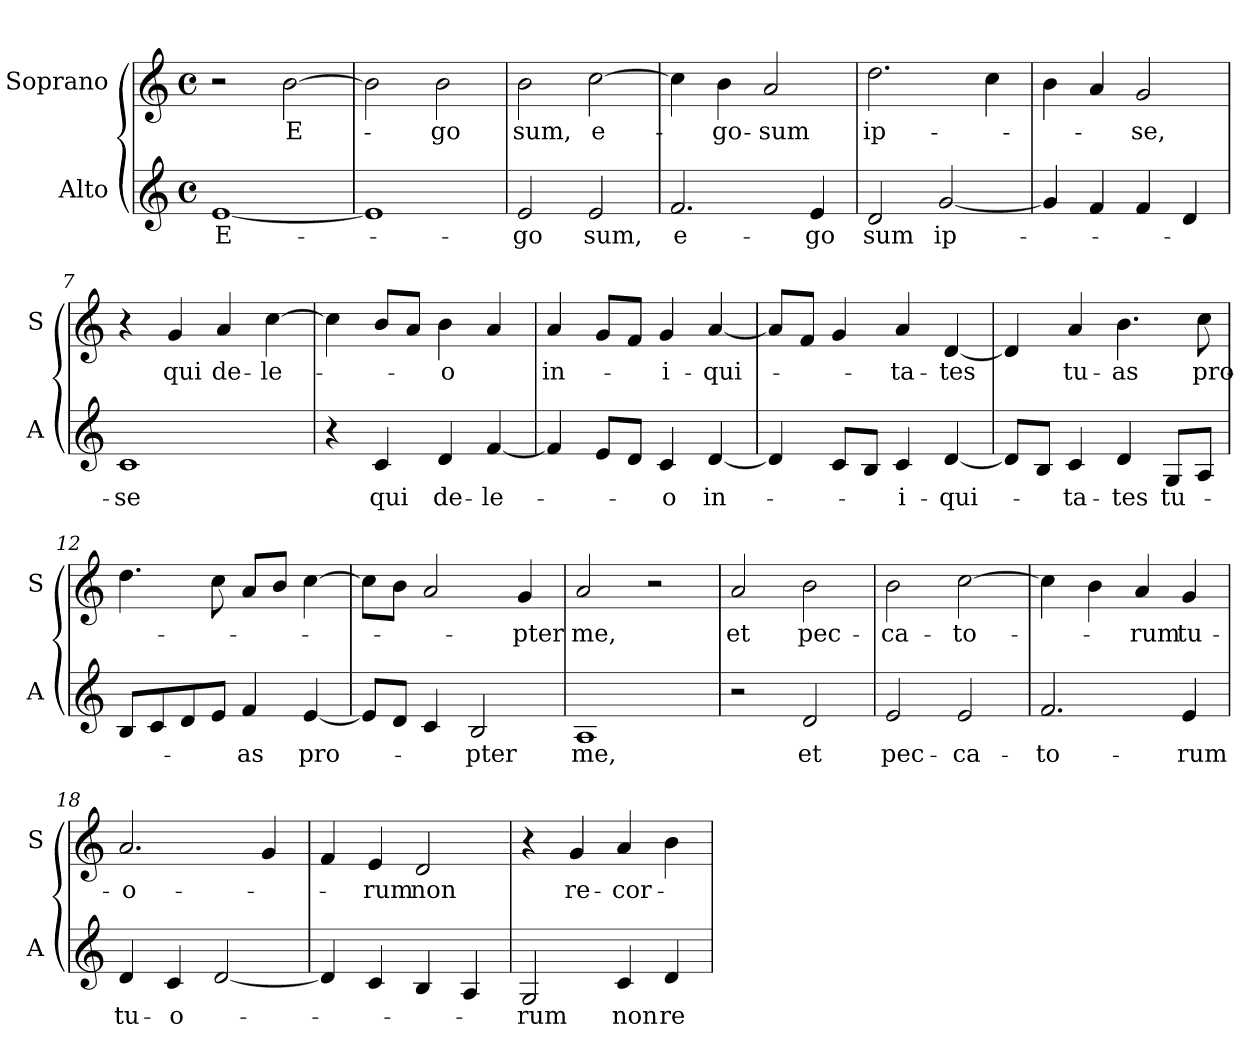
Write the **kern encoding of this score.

**kern	**text	**kern	**text
*part2	*part2	*part1	*part1
*staff2	*staff2	*staff1	*staff1
*I"Alto	*	*I"Soprano	*
*I'A	*	*I'S	*
*clefG2	*	*clefG2	*
*k[]	*	*k[]	*
*C:	*	*C:	*
*M4/4	*	*M4/4	*
*met(c)	*	*met(c)	*
=1	=1	=1	=1
!	!LO:LY:b	!	!
[1e	E-	2r	.
!	!	!	!LO:LY:b
.	.	[2b\	E-
=2	=2	=2	=2
1e]	.	2b\]	.
!	!	!	!LO:LY:b
.	.	2b\	-go
=3	=3	=3	=3
!	!LO:LY:b	!	!LO:LY:b
2e/	-go	2b\	sum,
!	!LO:LY:b	!	!LO:LY:b
2e/	sum,	[2cc\	e-
=4	=4	=4	=4
!	!LO:LY:b	!	!
2.f/	e-	4cc\]	.
!	!	!	!LO:LY:b
.	.	4b\	-go-
!	!	!	!LO:LY:b
.	.	2a/	-sum
!	!LO:LY:b	!	!
4e/	-go	.	.
=5	=5	=5	=5
!	!LO:LY:b	!	!LO:LY:b
2d/	sum	2.dd\	ip-
!	!LO:LY:b	!	!
[2g/	ip-	.	.
.	.	4cc\	.
!!LO:LB:g=z
=6	=6	=6	=6
4g/]	.	4b\	.
4f/	.	4a/	.
!	!	!	!LO:LY:b
4f/	.	2g/	-se,
4d/	.	.	.
=7	=7	=7	=7
!	!LO:LY:b	!	!
1c	-se	4r	.
!	!	!	!LO:LY:b
.	.	4g/	qui
!	!	!	!LO:LY:b
.	.	4a/	de-
!	!	!	!LO:LY:b
.	.	[4cc\	-le-
=8	=8	=8	=8
4r	.	4cc\]	.
!	!LO:LY:b	!	!
4c/	qui	8b/L	.
.	.	8a/J	.
!	!LO:LY:b	!	!LO:LY:b
4d/	de-	4b\	-o
!	!LO:LY:b	!	!
[4f/	-le-	4a/	.
=9	=9	=9	=9
!	!	!	!LO:LY:b
4f/]	.	4a/	in-
8e/L	.	8g/L	.
8d/J	.	8f/J	.
!	!LO:LY:b	!	!LO:LY:b
4c/	-o	4g/	-i-
!	!LO:LY:b	!	!LO:LY:b
[4d/	in-	[4a/	-qui-
=10	=10	=10	=10
4d/]	.	8a/L]	.
.	.	8f/J	.
8c/L	.	4g/	.
8B/J	.	.	.
!	!LO:LY:b	!	!LO:LY:b
4c/	-i-	4a/	-ta-
!	!LO:LY:b	!	!LO:LY:b
[4d/	-qui-	[4d/	-tes
!!LO:LB:g=z
=11	=11	=11	=11
8d/L]	.	4d/]	.
8B/J	.	.	.
!	!LO:LY:b	!	!LO:LY:b
4c/	-ta-	4a/	tu-
!	!LO:LY:b	!	!LO:LY:b
4d/	-tes	4.b\	-as
!	!LO:LY:b	!	!
8G/L	tu-	.	.
!	!	!	!LO:LY:b
8A/J	.	8cc\	pro-
=12	=12	=12	=12
8B/L	.	4.dd\	.
8c/	.	.	.
8d/	.	.	.
8e/J	.	8cc\	.
!	!LO:LY:b	!	!
4f/	-as	8a/L	.
.	.	8b/J	.
!	!LO:LY:b	!	!
[4e/	pro-	[4cc\	.
=13	=13	=13	=13
8e/L]	.	8cc\L]	.
8d/J	.	8b\J	.
4c/	.	2a/	.
!	!LO:LY:b	!	!
2B/	-pter	.	.
!	!	!	!LO:LY:b
.	.	4g/	-pter
=14	=14	=14	=14
!	!LO:LY:b	!	!LO:LY:b
1A	me,	2a/	me,
.	.	2r	.
=15	=15	=15	=15
!	!	!	!LO:LY:b
2r	.	2a/	et
!	!LO:LY:b	!	!LO:LY:b
2d/	et	2b\	pec-
!!LO:LB:g=z
=16	=16	=16	=16
!	!LO:LY:b	!	!LO:LY:b
2e/	pec-	2b\	-ca-
!	!LO:LY:b	!	!LO:LY:b
2e/	-ca-	[2cc\	-to-
=17	=17	=17	=17
!	!LO:LY:b	!	!
2.f/	-to-	4cc\]	.
.	.	4b\	.
!	!	!	!LO:LY:b
.	.	4a/	-rum
!	!LO:LY:b	!	!LO:LY:b
4e/	-rum	4g/	tu-
=18	=18	=18	=18
!	!LO:LY:b	!	!LO:LY:b
4d/	tu-	2.a/	-o-
!	!LO:LY:b	!	!
4c/	-o-	.	.
[2d/	.	.	.
.	.	4g/	.
=19	=19	=19	=19
4d/]	.	4f/	.
!	!	!	!LO:LY:b
4c/	.	4e/	-rum
!	!	!	!LO:LY:b
4B/	.	2d/	non
4A/	.	.	.
=20	=20	=20	=20
!	!LO:LY:b	!	!
2G/	-rum	4r	.
!	!	!	!LO:LY:b
.	.	4g/	re-
!	!LO:LY:b	!	!LO:LY:b
4c/	non	4a/	-cor-
!	!LO:LY:b	!	!
4d/	re-	4b\	.
=	=	=	=
*-	*-	*-	*-
